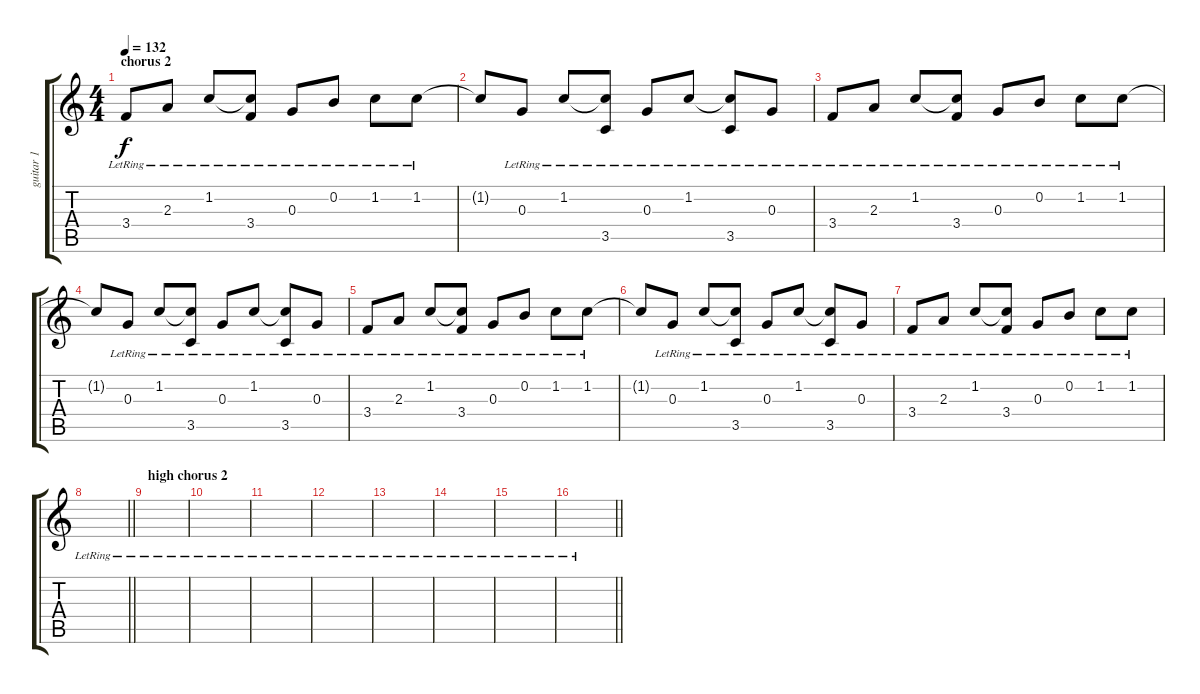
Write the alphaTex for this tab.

\track ("guitar 1" "guitar 1") {instrument electricguitarjazz}
\staff {score tabs}
\tuning (E4 B3 G3 D3 A2 E2) {hide}
\ts (4 4)
\section ("" "chorus 2")
\tempo 132
\clef g2
\ks c
3.4{lr}.8{dy f volume 12} 2.3{lr}.8 1.2{lr}.8 (1.2{t} 3.4{lr}).8 0.3{lr}.8 0.2{lr}.8 1.2{lr}.8 1.2{lr}.8 |
1.2{t}.8 0.3{lr}.8 1.2{lr}.8 (1.2{t} 3.5{lr}).8 0.3{lr}.8 1.2{lr}.8 (1.2{t} 3.5{lr}).8 0.3{lr}.8 |
3.4{lr}.8 2.3{lr}.8 1.2{lr}.8 (1.2{t} 3.4{lr}).8 0.3{lr}.8 0.2{lr}.8 1.2{lr}.8 1.2{lr}.8 |
1.2{t}.8 0.3{lr}.8 1.2{lr}.8 (1.2{t} 3.5{lr}).8 0.3{lr}.8 1.2{lr}.8 (1.2{t} 3.5{lr}).8 0.3{lr}.8 |
3.4{lr}.8 2.3{lr}.8 1.2{lr}.8 (1.2{t} 3.4{lr}).8 0.3{lr}.8 0.2{lr}.8 1.2{lr}.8 1.2{lr}.8 |
1.2{t}.8 0.3{lr}.8 1.2{lr}.8 (1.2{t} 3.5{lr}).8 0.3{lr}.8 1.2{lr}.8 (1.2{t} 3.5{lr}).8 0.3{lr}.8 |
3.4{lr}.8 2.3{lr}.8 1.2{lr}.8 (1.2{t} 3.4{lr}).8 0.3{lr}.8 0.2{lr}.8 1.2{lr}.8 1.2{lr}.8 |
\barLineRight lightlight
|
\section ("" "high chorus 2")
|
|
|
|
|
|
|
\barLineRight lightlight
